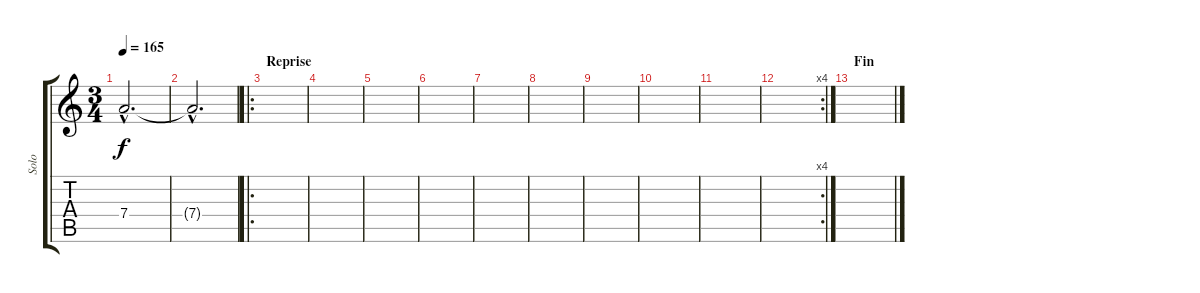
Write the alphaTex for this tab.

\track ("Solo" "Solo") {instrument overdrivenguitar}
\staff {score tabs}
\tuning (E4 B3 G3 D3 A2 E2) {hide}
\ts (3 4)
\tempo 165
\clef g2
\ks c
7.4{hac}.2{d dy f} |
7.4{hac t}.2{d} |
\ro
\section ("" "Reprise")
|
|
|
|
|
|
|
|
|
\rc 4
|
\section ("" "Fin")
